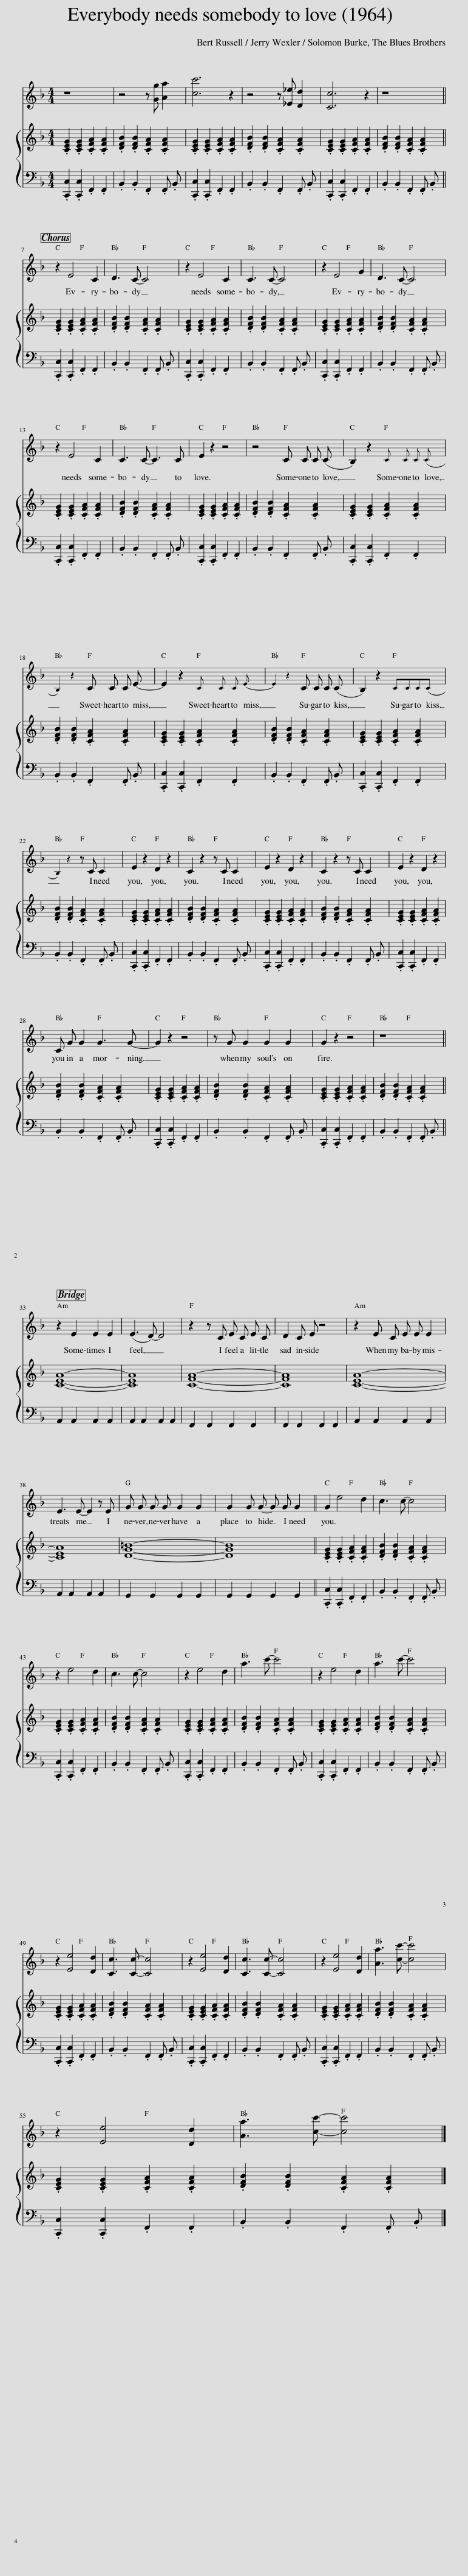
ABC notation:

X:1
%%score 1 { 2 | 3 }
L:1/8
Q:1/2=100
M:4/4
I:linebreak $
K:F
V:1 treble
V:2 treble
V:3 bass
V:1
 z8 | z4 z [Gg] [Aa]2 | [cc']6 z2 | z4 z [_E_e] [Dd]2 | [Cc]6 z2 | %5
 z8 ||$ z2 E4 C2 | D3 C- C4 | z2 E4 C2 | C3 C- C4 | %10
 z2 E4 G2 | D3 C- C4 |$ z2 E4 C2 | C3 C- C3 C | E2 z2 z4 | %15
 z4 C C C (C | B,2) z2 C C C (C |$ B,2) z2 C C C E- | E2 z2 C C C E- | E2 z2 C C C (C | %20
 B,2) z2 CCC(C |$ B,2) z2 z C C2 | E2 z2 D2 z2 | C2 z2 z C C2 | E2 z2 D2 z2 | %25
 C2 z2 z C C2 | E2 z2 D2 z2 |$ C G G2 G3 G- | G2 z2 z4 | z G G2 G2 G2 | %30
 G2 z2 z4 | z8 ||$ z2 E2 E2 E2 | (E3 D-) D4 | z2 z C E C E C | %35
 D2 C E z4 | z2 E C E E E2 |$ E3 E- E2 z E | G G G G G2 G2 | G2 G G- G G G2 || %40
 G2 e4 d2 | c3 c- c4 |$ z2 e4 d2 | c3 c- c4 | z2 e4 d2 | %45
 a3 c'- c'4 | z2 e4 d2 | a3 c'- c'4 |$ z2 [Ee]4 [Dd]2 | [Cc]3 [Cc]- [Cc]4 | %50
 z2 [Ee]4 [Dd]2 | [Cc]3 [Cc]- [Cc]4 | z2 [Ee]4 [Dd]2 | [Aa]3 [cc']- [cc']4 |$ z2 [Ee]4 [Dd]2 | %55
 [Aa]3 [cc']- [cc']4 |] %56
V:2
 .[CEG]2 .[CEG]2 .[CFA]2 .[CFA]2 | .[DFB]2 .[DFB]2 .[CFA]2 .[CFA]2 | .[CEG]2 .[CEG]2 .[CFA]2 .[CFA]2 | .[DFB]2 .[DFB]2 .[CFA]2 .[CFA]2 | .[CEG]2 .[CEG]2 .[CFA]2 .[CFA]2 | %5
 .[DFB]2 .[DFB]2 .[CFA]2 .[CFA]2 ||$ .[CEG]2 .[CEG]2 .[CFA]2 .[CFA]2 | .[DFB]2 .[DFB]2 .[CFA]2 .[CFA]2 | .[CEG]2 .[CEG]2 .[CFA]2 .[CFA]2 | .[DFB]2 .[DFB]2 .[CFA]2 .[CFA]2 | %10
 .[CEG]2 .[CEG]2 .[CFA]2 .[CFA]2 | .[DFB]2 .[DFB]2 .[CFA]2 .[CFA]2 |$ .[CEG]2 .[CEG]2 .[CFA]2 .[CFA]2 | .[DFB]2 .[DFB]2 .[CFA]2 .[CFA]2 | .[CEG]2 .[CEG]2 .[CFA]2 .[CFA]2 | %15
 .[DFB]2 .[DFB]2 .[CFA]2 .[CFA]2 | .[CEG]2 .[CEG]2 .[CFA]2 .[CFA]2 |$ .[DFB]2 .[DFB]2 .[CFA]2 .[CFA]2 | .[CEG]2 .[CEG]2 .[CFA]2 .[CFA]2 | .[DFB]2 .[DFB]2 .[CFA]2 .[CFA]2 | %20
 .[CEG]2 .[CEG]2 .[CFA]2 .[CFA]2 |$ .[DFB]2 .[DFB]2 .[CFA]2 .[CFA]2 | .[CEG]2 .[CEG]2 .[CFA]2 .[CFA]2 | .[DFB]2 .[DFB]2 .[CFA]2 .[CFA]2 | .[CEG]2 .[CEG]2 .[CFA]2 .[CFA]2 | %25
 .[DFB]2 .[DFB]2 .[CFA]2 .[CFA]2 | .[CEG]2 .[CEG]2 .[CFA]2 .[CFA]2 |$ .[DFB]2 .[DFB]2 .[CFA]2 .[CFA]2 | .[CEG]2 .[CEG]2 .[CFA]2 .[CFA]2 | .[DFB]2 .[DFB]2 .[CFA]2 .[CFA]2 | %30
 .[CEG]2 .[CEG]2 .[CFA]2 .[CFA]2 | .[DFB]2 .[DFB]2 .[CFA]2 .[CFA]2 ||$ [CEA]8- | [CEA]8 | [CFA]8- | %35
 [CFA]8 | [CEA]8- |$ [CEA]8 | [DG=B]8- | [DGB]8 || %40
 .[CEG]2 .[CEG]2 .[CFA]2 .[CFA]2 | .[DFB]2 .[DFB]2 .[CFA]2 .[CFA]2 |$ .[CEG]2 .[CEG]2 .[CFA]2 .[CFA]2 | .[DFB]2 .[DFB]2 .[CFA]2 .[CFA]2 | .[CEG]2 .[CEG]2 .[CFA]2 .[CFA]2 | %45
 .[DFB]2 .[DFB]2 .[CFA]2 .[CFA]2 | .[CEG]2 .[CEG]2 .[CFA]2 .[CFA]2 | .[DFB]2 .[DFB]2 .[CFA]2 .[CFA]2 |$ .[CEG]2 .[CEG]2 .[CFA]2 .[CFA]2 | .[DFB]2 .[DFB]2 .[CFA]2 .[CFA]2 | %50
 .[CEG]2 .[CEG]2 .[CFA]2 .[CFA]2 | .[DFB]2 .[DFB]2 .[CFA]2 .[CFA]2 | .[CEG]2 .[CEG]2 .[CFA]2 .[CFA]2 | .[DFB]2 .[DFB]2 .[CFA]2 .[CFA]2 |$ .[CEG]2 .[CEG]2 .[CFA]2 .[CFA]2 | %55
 .[DFB]2 .[DFB]2 .[CFA]2 .[CFA]2 |] %56
V:3
 .[C,,C,]2 .[C,,C,]2 .F,,2 .F,,2 | .B,,2 .B,,2 .F,,2 .F,, .B,, | .[C,,C,]2 .[C,,C,]2 .F,,2 .F,,2 | .B,,2 .B,,2 .F,,2 .F,, .B,, | .[C,,C,]2 .[C,,C,]2 .F,,2 .F,,2 | %5
 .B,,2 .B,,2 .F,,2 .F,, .B,, ||$ .[C,,C,]2 .[C,,C,]2 .F,,2 .F,,2 | .B,,2 .B,,2 .F,,2 .F,, .B,, | .[C,,C,]2 .[C,,C,]2 .F,,2 .F,,2 | .B,,2 .B,,2 .F,,2 .F,, .B,, | %10
 .[C,,C,]2 .[C,,C,]2 .F,,2 .F,,2 | .B,,2 .B,,2 .F,,2 .F,, .B,, |$ .[C,,C,]2 .[C,,C,]2 .F,,2 .F,,2 | .B,,2 .B,,2 .F,,2 .F,, .B,, | .[C,,C,]2 .[C,,C,]2 .F,,2 .F,,2 | %15
 .B,,2 .B,,2 .F,,2 .F,, .B,, | .[C,,C,]2 .[C,,C,]2 .F,,2 .F,,2 |$ .B,,2 .B,,2 .F,,2 .F,, .B,, | .[C,,C,]2 .[C,,C,]2 .F,,2 .F,,2 | .B,,2 .B,,2 .F,,2 .F,, .B,, | %20
 .[C,,C,]2 .[C,,C,]2 .F,,2 .F,,2 |$ .B,,2 .B,,2 .F,,2 .F,, .B,, | .[C,,C,]2 .[C,,C,]2 .F,,2 .F,,2 | .B,,2 .B,,2 .F,,2 .F,, .B,, | .[C,,C,]2 .[C,,C,]2 .F,,2 .F,,2 | %25
 .B,,2 .B,,2 .F,,2 .F,, .B,, | .[C,,C,]2 .[C,,C,]2 .F,,2 .F,,2 |$ .B,,2 .B,,2 .F,,2 .F,, .B,, | .[C,,C,]2 .[C,,C,]2 .F,,2 .F,,2 | .B,,2 .B,,2 .F,,2 .F,, .B,, | %30
 .[C,,C,]2 .[C,,C,]2 .F,,2 .F,,2 | .B,,2 .B,,2 .F,,2 .F,, .B,, ||$ A,,2 A,,2 A,,2 A,,2 | A,,2 A,,2 A,,2 A,,2 | F,,2 F,,2 F,,2 F,,2 | %35
 F,,2 F,,2 F,,2 F,,2 | A,,2 A,,2 A,,2 A,,2 |$ A,,2 A,,2 A,,2 A,,2 | G,,2 G,,2 G,,2 G,,2 | G,,2 G,,2 G,,2 G,,2 || %40
 .[C,,C,]2 .[C,,C,]2 .F,,2 .F,,2 | .B,,2 .B,,2 .F,,2 .F,, .B,, |$ .[C,,C,]2 .[C,,C,]2 .F,,2 .F,,2 | .B,,2 .B,,2 .F,,2 .F,, .B,, | .[C,,C,]2 .[C,,C,]2 .F,,2 .F,,2 | %45
 .B,,2 .B,,2 .F,,2 .F,, .B,, | .[C,,C,]2 .[C,,C,]2 .F,,2 .F,,2 | .B,,2 .B,,2 .F,,2 .F,, .B,, |$ .[C,,C,]2 .[C,,C,]2 .F,,2 .F,,2 | .B,,2 .B,,2 .F,,2 .F,, .B,, | %50
 .[C,,C,]2 .[C,,C,]2 .F,,2 .F,,2 | .B,,2 .B,,2 .F,,2 .F,, .B,, | .[C,,C,]2 .[C,,C,]2 .F,,2 .F,,2 | .B,,2 .B,,2 .F,,2 .F,, .B,, |$ .[C,,C,]2 .[C,,C,]2 .F,,2 .F,,2 | %55
 .B,,2 .B,,2 .F,,2 .F,, .B,, |] %56
